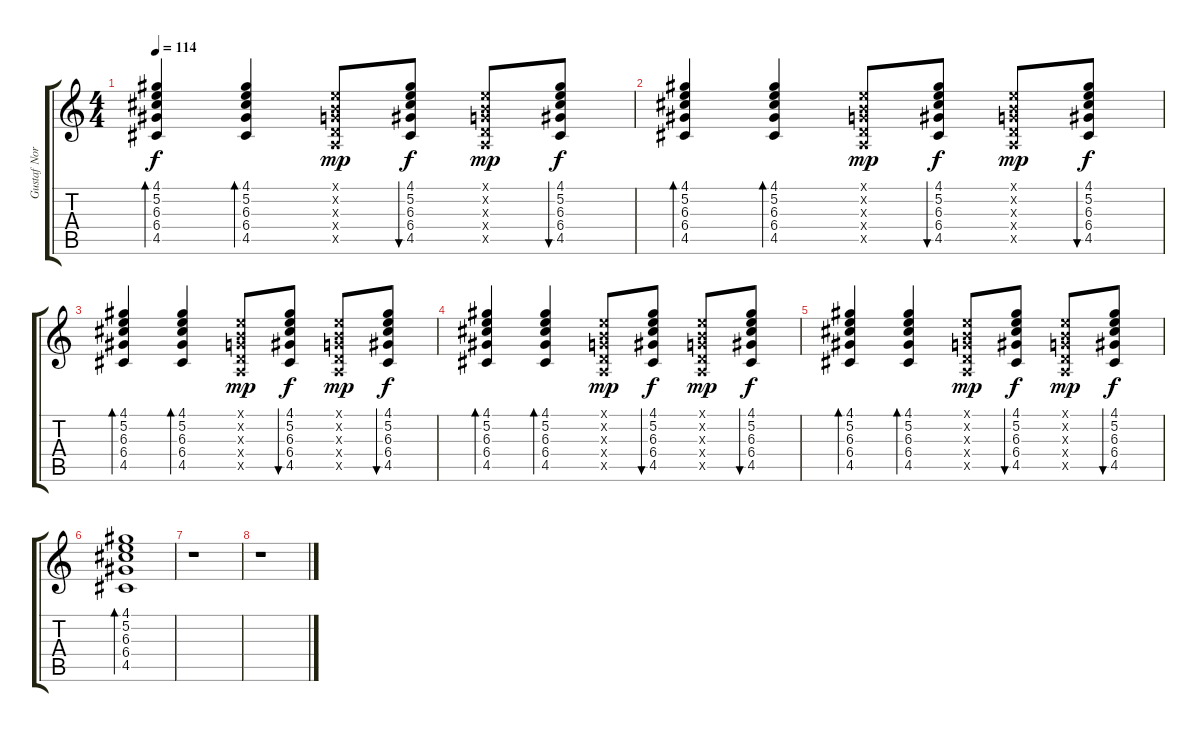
\track ("Gustaf Norén - Rhythm Guitar" "Gustaf Nor") {instrument electricguitarclean}
\staff {score tabs}
\tuning (E4 B3 G3 D3 A2 E2) {hide}
\ts (4 4)
\tempo 114
\clef g2
\ks c
(4.1 5.2 6.3 6.4 4.5).4{bd 30 dy f} (4.1 5.2 6.3 6.4 4.5).4{bd 30} (0.1{x} 0.2{x} 0.3{x} 0.4{x} 0.5{x}).8{dy mp} (4.1 5.2 6.3 6.4 4.5).8{bu 30 dy f} (0.1{x} 0.2{x} 0.3{x} 0.4{x} 0.5{x}).8{dy mp} (4.1 5.2 6.3 6.4 4.5).8{bu 30 dy f} |
(4.1 5.2 6.3 6.4 4.5).4{bd 30} (4.1 5.2 6.3 6.4 4.5).4{bd 30} (0.1{x} 0.2{x} 0.3{x} 0.4{x} 0.5{x}).8{dy mp} (4.1 5.2 6.3 6.4 4.5).8{bu 30 dy f} (0.1{x} 0.2{x} 0.3{x} 0.4{x} 0.5{x}).8{dy mp} (4.1 5.2 6.3 6.4 4.5).8{bu 30 dy f} |
(4.1 5.2 6.3 6.4 4.5).4{bd 30} (4.1 5.2 6.3 6.4 4.5).4{bd 30} (0.1{x} 0.2{x} 0.3{x} 0.4{x} 0.5{x}).8{dy mp} (4.1 5.2 6.3 6.4 4.5).8{bu 30 dy f} (0.1{x} 0.2{x} 0.3{x} 0.4{x} 0.5{x}).8{dy mp} (4.1 5.2 6.3 6.4 4.5).8{bu 30 dy f} |
(4.1 5.2 6.3 6.4 4.5).4{bd 30} (4.1 5.2 6.3 6.4 4.5).4{bd 30} (0.1{x} 0.2{x} 0.3{x} 0.4{x} 0.5{x}).8{dy mp} (4.1 5.2 6.3 6.4 4.5).8{bu 30 dy f} (0.1{x} 0.2{x} 0.3{x} 0.4{x} 0.5{x}).8{dy mp} (4.1 5.2 6.3 6.4 4.5).8{bu 30 dy f} |
(4.1 5.2 6.3 6.4 4.5).4{bd 30} (4.1 5.2 6.3 6.4 4.5).4{bd 30} (0.1{x} 0.2{x} 0.3{x} 0.4{x} 0.5{x}).8{dy mp} (4.1 5.2 6.3 6.4 4.5).8{bu 30 dy f} (0.1{x} 0.2{x} 0.3{x} 0.4{x} 0.5{x}).8{dy mp} (4.1 5.2 6.3 6.4 4.5).8{bu 30 dy f} |
(4.1 5.2 6.3 6.4 4.5).1{bd 60} |
r.1 |
r.1
